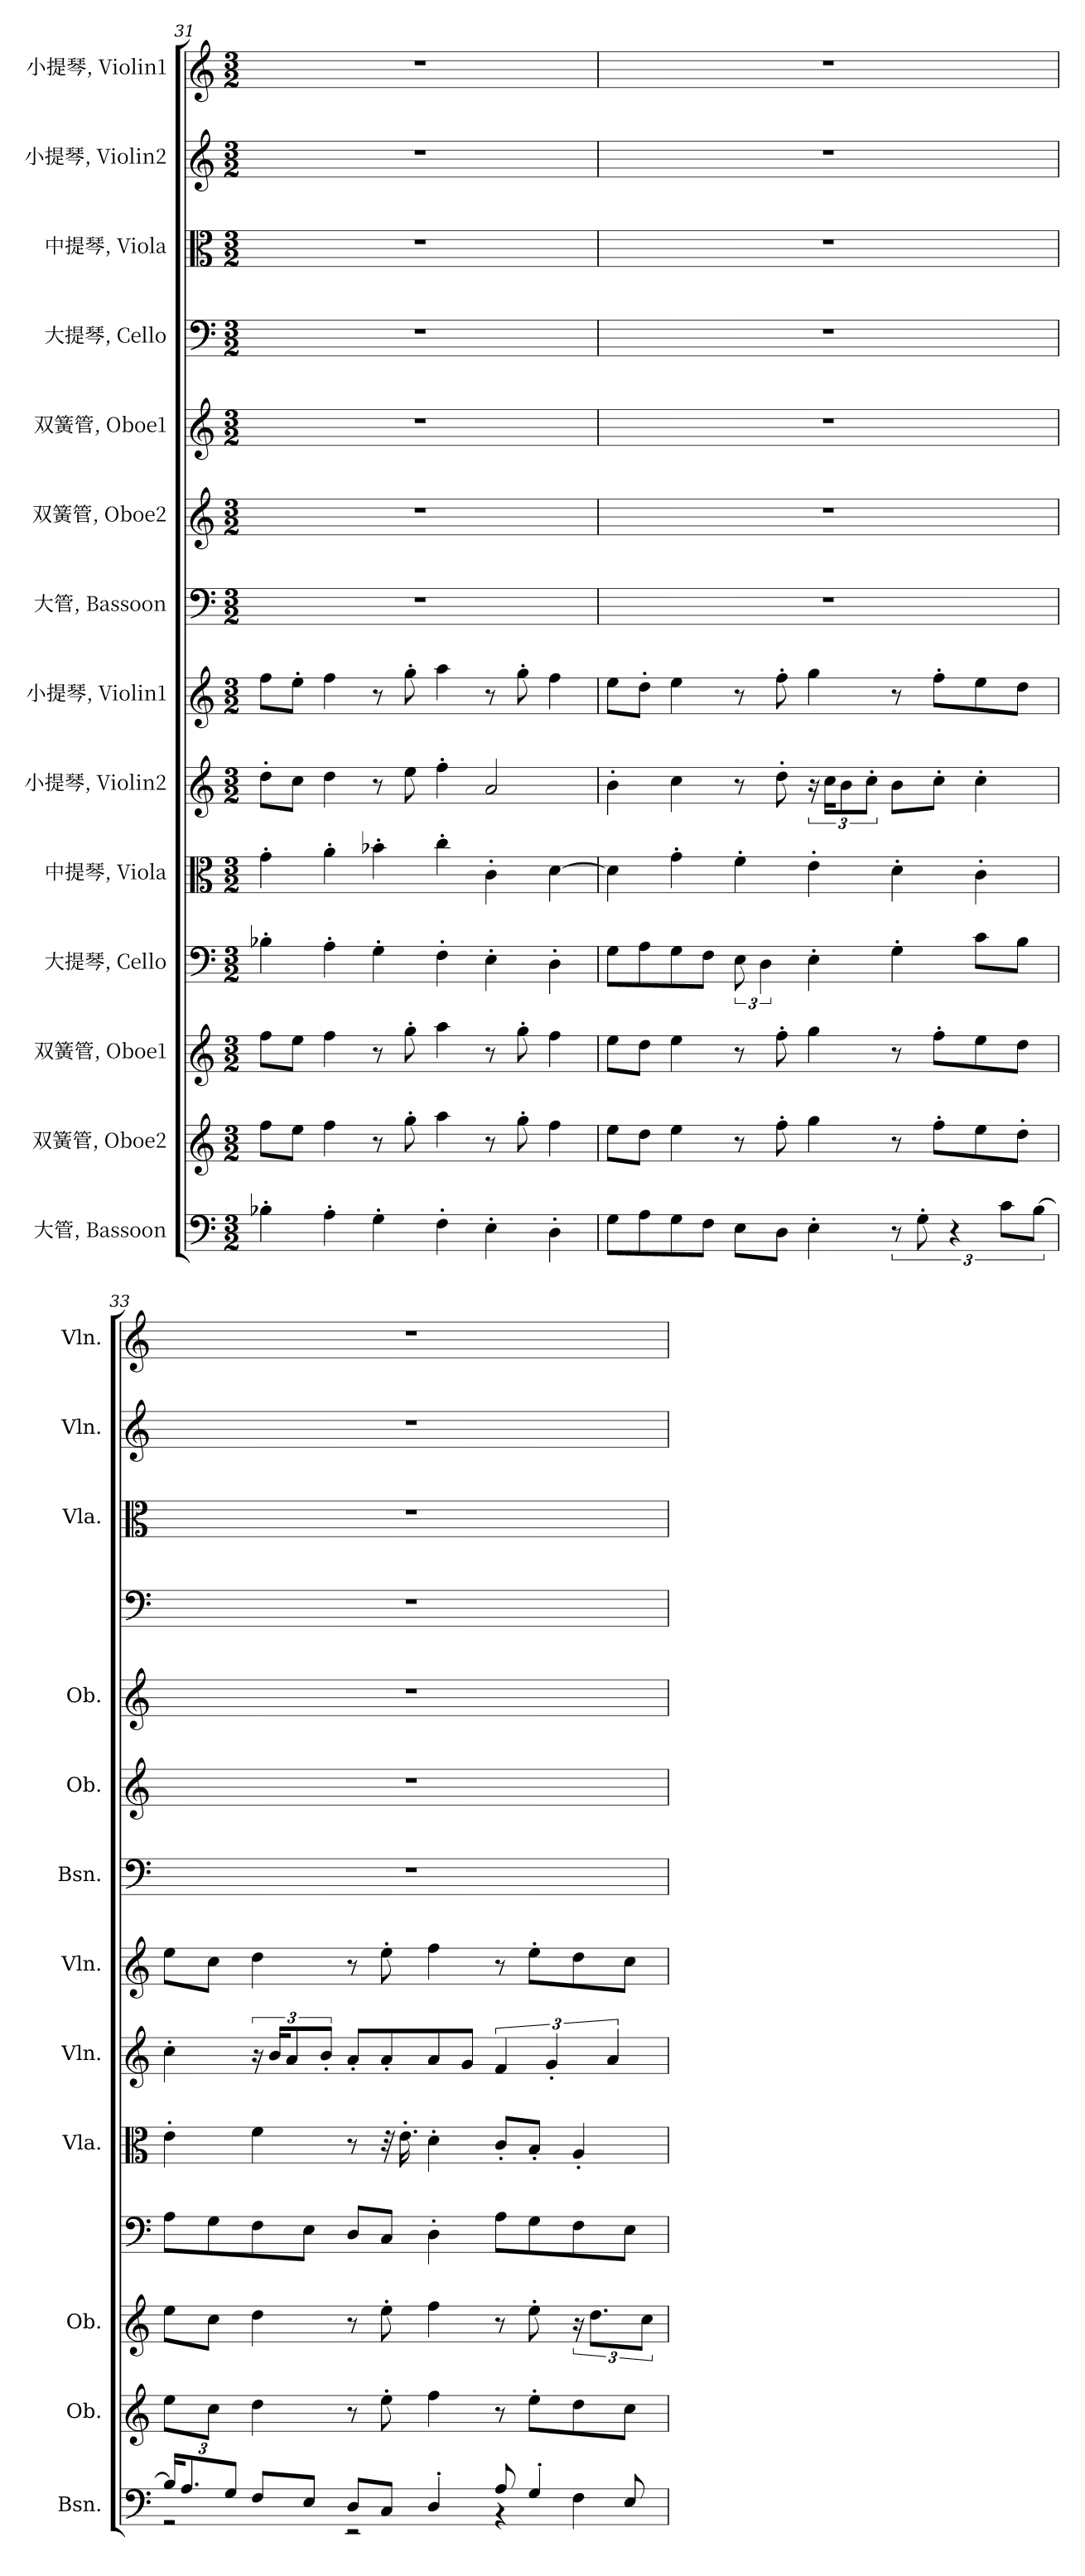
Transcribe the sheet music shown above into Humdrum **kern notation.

**kern	**kern	**kern	**kern	**kern	**kern	**kern	**kern	**kern	**kern	**kern	**kern	**kern	**kern
*part14	*part13	*part12	*part11	*part10	*part9	*part8	*part7	*part6	*part5	*part4	*part3	*part2	*part1
*staff14	*staff13	*staff12	*staff11	*staff10	*staff9	*staff8	*staff7	*staff6	*staff5	*staff4	*staff3	*staff2	*staff1
*I"大管, Bassoon	*I"双簧管, Oboe2	*I"双簧管, Oboe1	*I"大提琴, Cello	*I"中提琴, Viola	*I"小提琴, Violin2	*I"小提琴, Violin1	*I"大管, Bassoon	*I"双簧管, Oboe2	*I"双簧管, Oboe1	*I"大提琴, Cello	*I"中提琴, Viola	*I"小提琴, Violin2	*I"小提琴, Violin1
*I'Bsn.	*I'Ob.	*I'Ob.	*	*I'Vla.	*I'Vln.	*I'Vln.	*I'Bsn.	*I'Ob.	*I'Ob.	*	*I'Vla.	*I'Vln.	*I'Vln.
*clefF4	*clefG2	*clefG2	*clefF4	*clefC3	*clefG2	*clefG2	*clefF4	*clefG2	*clefG2	*clefF4	*clefC3	*clefG2	*clefG2
*k[]	*k[]	*k[]	*k[]	*k[]	*k[]	*k[]	*k[]	*k[]	*k[]	*k[]	*k[]	*k[]	*k[]
*M3/2	*M3/2	*M3/2	*M3/2	*M3/2	*M3/2	*M3/2	*M3/2	*M3/2	*M3/2	*M3/2	*M3/2	*M3/2	*M3/2
=31	=31	=31	=31	=31	=31	=31	=31	=31	=31	=31	=31	=31	=31
4B-X'\	8ff\L	8ff\L	4B-X'\	4g'\	8dd'\L	8ff\L	1.r	1.r	1.r	1.r	1.r	1.r	1.r
.	8ee\J	8ee\J	.	.	8cc\J	8ee'\J	.	.	.	.	.	.	.
4A'\	4ff\	4ff\	4A'\	4a'\	4dd\	4ff\	.	.	.	.	.	.	.
4G'\	8r	8r	4G'\	4b-X'\	8r	8r	.	.	.	.	.	.	.
.	8gg'\	8gg'\	.	.	8ee\	8gg'\	.	.	.	.	.	.	.
4F'\	4aa\	4aa\	4F'\	4cc'\	4ff'\	4aa\	.	.	.	.	.	.	.
4E'\	8r	8r	4E'\	4c'\	2a/	8r	.	.	.	.	.	.	.
.	8gg'\	8gg'\	.	.	.	8gg'\	.	.	.	.	.	.	.
4D'\	4ff\	4ff\	4D'\	[4d\	.	4ff\	.	.	.	.	.	.	.
!!LO:PB:g=z
=32	=32	=32	=32	=32	=32	=32	=32	=32	=32	=32	=32	=32	=32
8G\L	8ee\L	8ee\L	8G\L	4d\]	4b'\	8ee\L	1.r	1.r	1.r	1.r	1.r	1.r	1.r
8A\	8dd\J	8dd\J	8A\	.	.	8dd'\J	.	.	.	.	.	.	.
8G\	4ee\	4ee\	8G\	4g'\	4cc\	4ee\	.	.	.	.	.	.	.
8F\J	.	.	8F\J	.	.	.	.	.	.	.	.	.	.
8E\L	8r	8r	12E\	4f'\	8r	8r	.	.	.	.	.	.	.
.	.	.	6D\	.	.	.	.	.	.	.	.	.	.
8D\J	8ff'\	8ff'\	.	.	8dd'\	8ff'\	.	.	.	.	.	.	.
4E'\	4gg\	4gg\	4E'\	4e'\	24r	4gg\	.	.	.	.	.	.	.
.	.	.	.	.	24cc\KL	.	.	.	.	.	.	.	.
.	.	.	.	.	12b\	.	.	.	.	.	.	.	.
.	.	.	.	.	12cc'\J	.	.	.	.	.	.	.	.
12r	8r	8r	4G'\	4d'\	8b\L	8r	.	.	.	.	.	.	.
12G'\	.	.	.	.	.	.	.	.	.	.	.	.	.
.	8ff'\L	8ff'\L	.	.	8cc'\J	8ff'\L	.	.	.	.	.	.	.
6r	.	.	.	.	.	.	.	.	.	.	.	.	.
.	8ee\	8ee\	8c\L	4c'\	4cc'\	8ee\	.	.	.	.	.	.	.
12c\L	.	.	.	.	.	.	.	.	.	.	.	.	.
.	8dd'\J	8dd\J	8B\J	.	.	8dd\J	.	.	.	.	.	.	.
[12B\J	.	.	.	.	.	.	.	.	.	.	.	.	.
=33	=33	=33	=33	=33	=33	=33	=33	=33	=33	=33	=33	=33	=33
*Xbrackettup	*	*	*	*	*	*	*	*	*	*	*	*	*
*^	*	*	*	*	*	*	*	*	*	*	*	*	*
24B/KL]	2r	8ee\L	8ee\L	8A\L	4e'\	4cc'\	8ee\L	1.r	1.r	1.r	1.r	1.r	1.r	1.r
12.A/	.	.	.	.	.	.	.	.	.	.	.	.	.	.
.	.	8cc\J	8cc\J	8G\	.	.	8cc\J	.	.	.	.	.	.	.
12G/J	.	.	.	.	.	.	.	.	.	.	.	.	.	.
8F/L	.	4dd\	4dd\	8F\	4f\	24r	4dd\	.	.	.	.	.	.	.
.	.	.	.	.	.	24b/KL	.	.	.	.	.	.	.	.
.	.	.	.	.	.	12a/	.	.	.	.	.	.	.	.
8E/J	.	.	.	8E\J	.	.	.	.	.	.	.	.	.	.
.	.	.	.	.	.	12b'/J	.	.	.	.	.	.	.	.
8D/L	2r	8r	8r	8D/L	8r	8a'/L	8r	.	.	.	.	.	.	.
8C/J	.	8ee'\	8ee'\	8C/J	32r	8a'/	8ee'\	.	.	.	.	.	.	.
.	.	.	.	.	16.e'\	.	.	.	.	.	.	.	.	.
4D'/	.	4ff\	4ff\	4D'\	4d'\	8a/	4ff\	.	.	.	.	.	.	.
.	.	.	.	.	.	8g/J	.	.	.	.	.	.	.	.
8A/	4r	8r	8r	8A\L	8c'/L	6f/	8r	.	.	.	.	.	.	.
4G'/	.	8ee'\L	8ee'\	8G\	8B'/J	.	8ee'\L	.	.	.	.	.	.	.
.	.	.	.	.	.	6g'/	.	.	.	.	.	.	.	.
.	4F\	8dd\	24r	8F\	4A'/	.	8dd\	.	.	.	.	.	.	.
.	.	.	12.dd\L	.	.	.	.	.	.	.	.	.	.	.
.	.	.	.	.	.	6a/	.	.	.	.	.	.	.	.
8E/	.	8cc\J	.	8E\J	.	.	8cc\J	.	.	.	.	.	.	.
.	.	.	12cc\J	.	.	.	.	.	.	.	.	.	.	.
*v	*v	*	*	*	*	*	*	*	*	*	*	*	*	*
=	=	=	=	=	=	=	=	=	=	=	=	=	=
*-	*-	*-	*-	*-	*-	*-	*-	*-	*-	*-	*-	*-	*-
